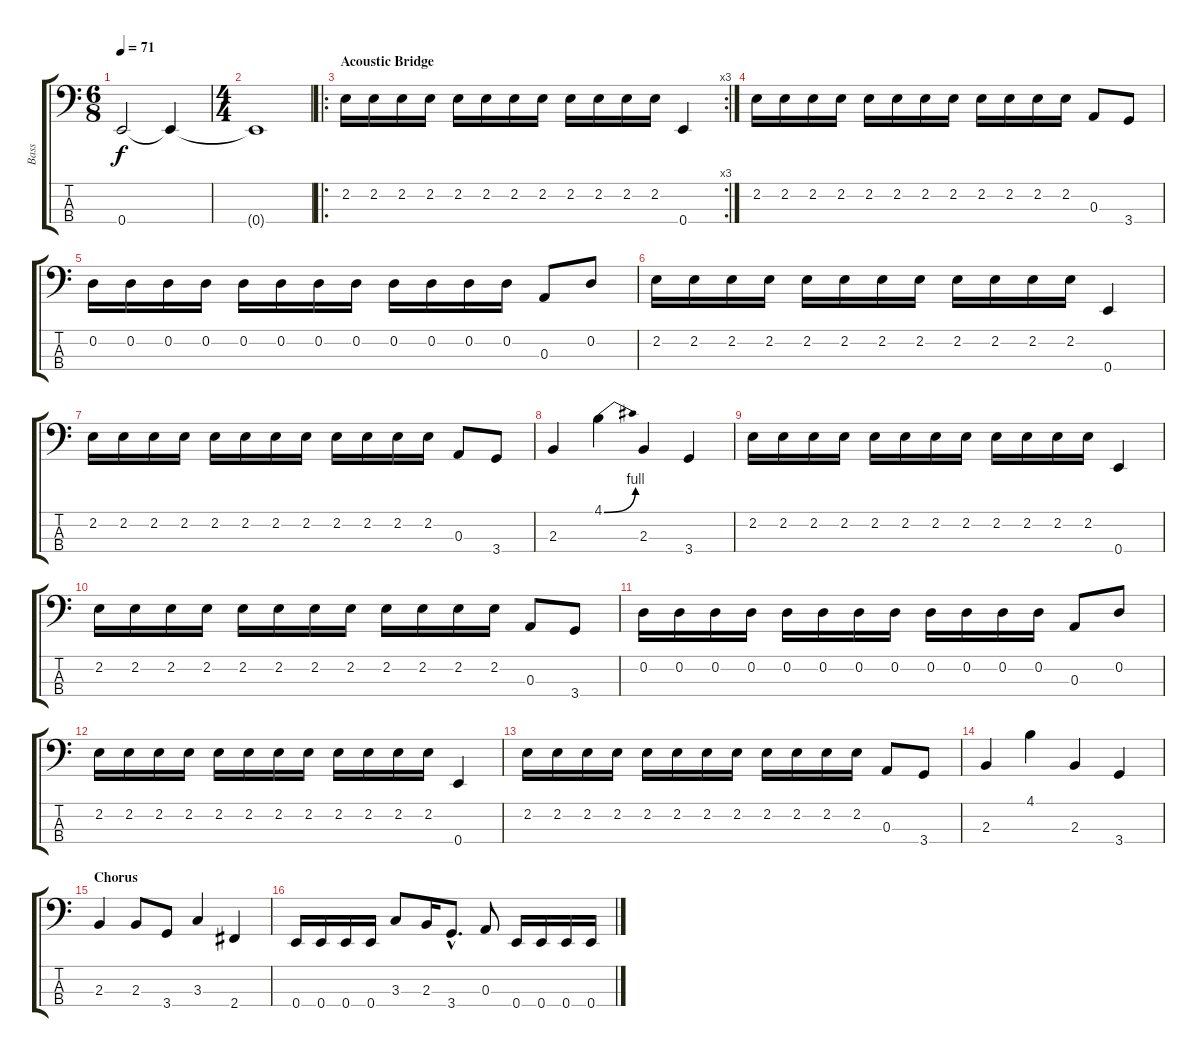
\track ("Bass" "Bass") {instrument electricbasspick}
\staff {score tabs}
\tuning (G2 D2 A1 E1) {hide}
\ts (6 8)
\section ("" "")
\tempo 71
\clef f4
\ks c
0.4.2{dy f volume 3} 0.4{t}.4 |
\ts (4 4)
0.4{t}.1 |
\ro
\rc 3
\section ("" "Acoustic Bridge")
2.2.16{volume 14 balance 1} 2.2.16 2.2.16 2.2.16 2.2.16 2.2.16 2.2.16 2.2.16 2.2.16 2.2.16 2.2.16 2.2.16 0.4.4 |
2.2.16 2.2.16 2.2.16 2.2.16 2.2.16 2.2.16 2.2.16 2.2.16 2.2.16 2.2.16 2.2.16 2.2.16 0.3.8 3.4.8 |
0.2.16 0.2.16 0.2.16 0.2.16 0.2.16 0.2.16 0.2.16 0.2.16 0.2.16 0.2.16 0.2.16 0.2.16 0.3.8 0.2.8 |
2.2.16 2.2.16 2.2.16 2.2.16 2.2.16 2.2.16 2.2.16 2.2.16 2.2.16 2.2.16 2.2.16 2.2.16 0.4.4 |
2.2.16 2.2.16 2.2.16 2.2.16 2.2.16 2.2.16 2.2.16 2.2.16 2.2.16 2.2.16 2.2.16 2.2.16 0.3.8 3.4.8 |
2.3.4 4.1{be (bend 0 0 60 4)}.4 2.3.4 3.4.4 |
2.2.16 2.2.16 2.2.16 2.2.16 2.2.16 2.2.16 2.2.16 2.2.16 2.2.16 2.2.16 2.2.16 2.2.16 0.4.4 |
2.2.16 2.2.16 2.2.16 2.2.16 2.2.16 2.2.16 2.2.16 2.2.16 2.2.16 2.2.16 2.2.16 2.2.16 0.3.8 3.4.8 |
0.2.16 0.2.16 0.2.16 0.2.16 0.2.16 0.2.16 0.2.16 0.2.16 0.2.16 0.2.16 0.2.16 0.2.16 0.3.8 0.2.8 |
2.2.16 2.2.16 2.2.16 2.2.16 2.2.16 2.2.16 2.2.16 2.2.16 2.2.16 2.2.16 2.2.16 2.2.16 0.4.4 |
2.2.16 2.2.16 2.2.16 2.2.16 2.2.16 2.2.16 2.2.16 2.2.16 2.2.16 2.2.16 2.2.16 2.2.16 0.3.8 3.4.8 |
2.3.4 4.1.4 2.3.4 3.4.4 |
\section ("" "Chorus")
2.3.4{volume 15 balance 8} 2.3.8 3.4.8 3.3.4 2.4.4 |
0.4.16 0.4.16 0.4.16 0.4.16 3.3.8 2.3.16 3.4{hac}.8{d} 0.3.8 0.4.16 0.4.16 0.4.16 0.4.16
